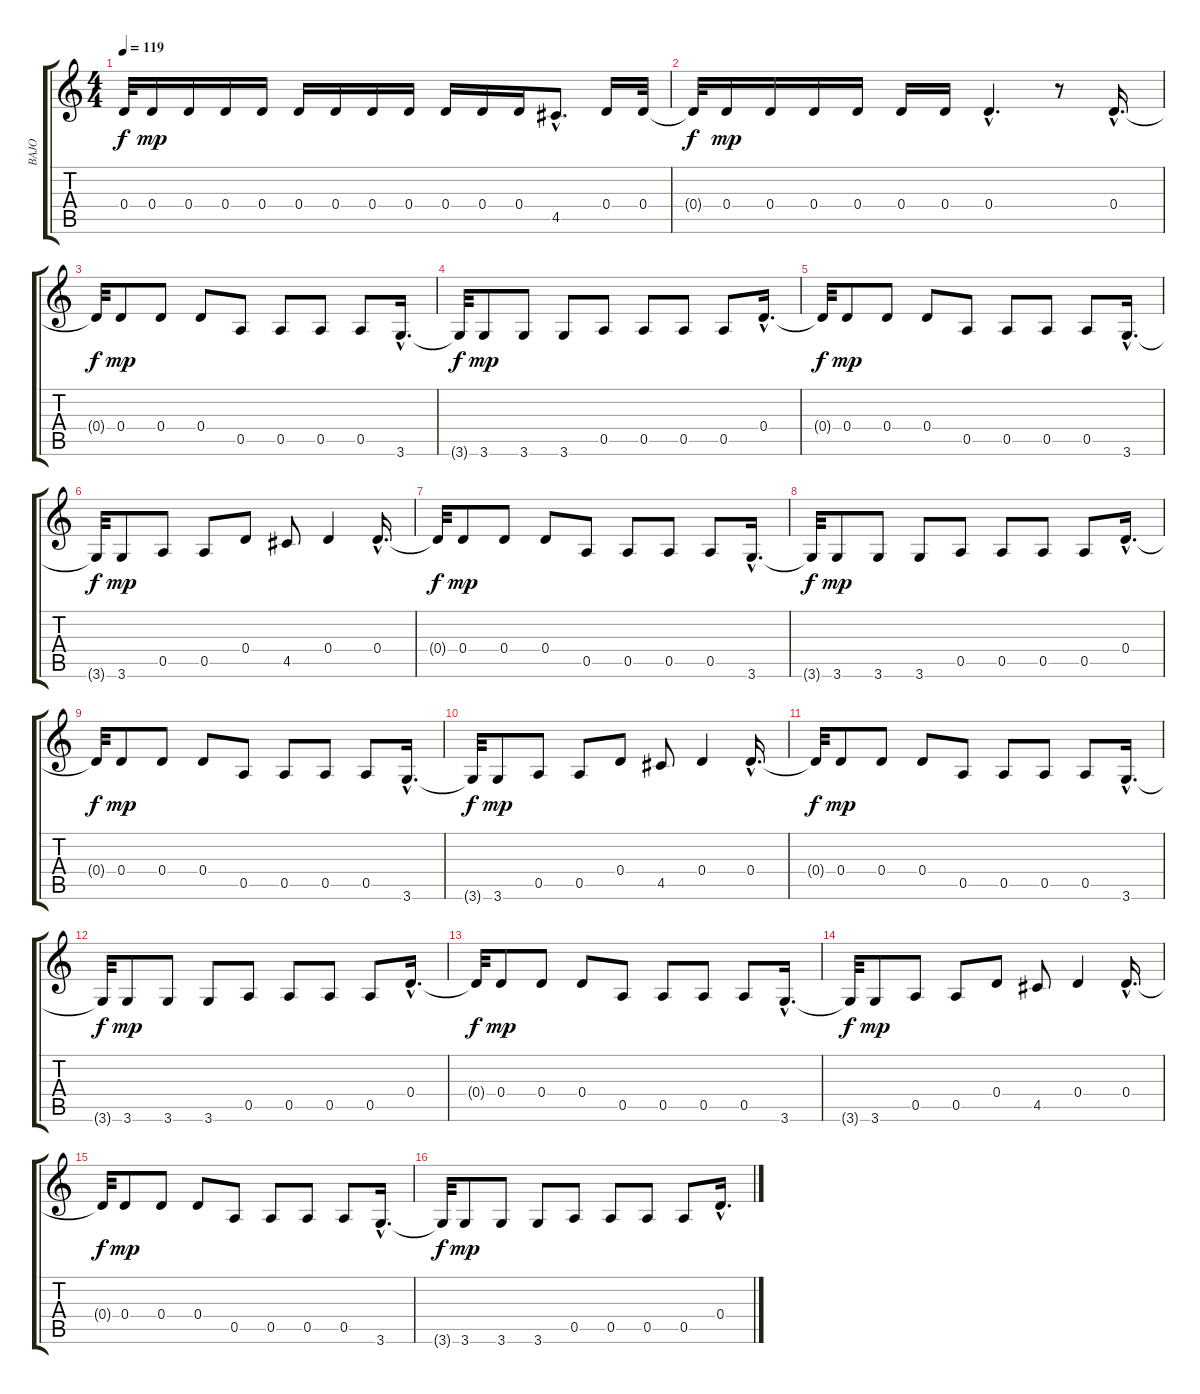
\track ("BAJO" "BAJO") {instrument electricbassfinger}
\staff {score tabs}
\tuning (E4 B3 G3 D3 A2 E2) {hide}
\ts (4 4)
\tempo 119
\clef g2
\ks c
0.4{t}.32{dy f} 0.4.16{dy mp} 0.4.16 0.4.16 0.4.16 0.4.16 0.4.16 0.4.16 0.4.16 0.4.16 0.4.16 0.4.16 4.5{hac}.8{d} 0.4.16 0.4.32 |
0.4{t}.32{dy f} 0.4.16{dy mp} 0.4.16 0.4.16 0.4.16 0.4.16 0.4.16 0.4{hac}.4{d} r.8 0.4{hac}.16{d} |
0.4{t}.32{dy f} 0.4.8{dy mp} 0.4.8 0.4.8 0.5.8 0.5.8 0.5.8 0.5.8 3.6{hac}.16{d} |
3.6{t}.32{dy f} 3.6.8{dy mp} 3.6.8 3.6.8 0.5.8 0.5.8 0.5.8 0.5.8 0.4{hac}.16{d} |
0.4{t}.32{dy f} 0.4.8{dy mp} 0.4.8 0.4.8 0.5.8 0.5.8 0.5.8 0.5.8 3.6{hac}.16{d} |
3.6{t}.32{dy f} 3.6.8{dy mp} 0.5.8 0.5.8 0.4.8 4.5.8 0.4.4 0.4{hac}.16{d} |
0.4{t}.32{dy f} 0.4.8{dy mp} 0.4.8 0.4.8 0.5.8 0.5.8 0.5.8 0.5.8 3.6{hac}.16{d} |
3.6{t}.32{dy f} 3.6.8{dy mp} 3.6.8 3.6.8 0.5.8 0.5.8 0.5.8 0.5.8 0.4{hac}.16{d} |
0.4{t}.32{dy f} 0.4.8{dy mp} 0.4.8 0.4.8 0.5.8 0.5.8 0.5.8 0.5.8 3.6{hac}.16{d} |
3.6{t}.32{dy f} 3.6.8{dy mp} 0.5.8 0.5.8 0.4.8 4.5.8 0.4.4 0.4{hac}.16{d} |
0.4{t}.32{dy f} 0.4.8{dy mp} 0.4.8 0.4.8 0.5.8 0.5.8 0.5.8 0.5.8 3.6{hac}.16{d} |
3.6{t}.32{dy f} 3.6.8{dy mp} 3.6.8 3.6.8 0.5.8 0.5.8 0.5.8 0.5.8 0.4{hac}.16{d} |
0.4{t}.32{dy f} 0.4.8{dy mp} 0.4.8 0.4.8 0.5.8 0.5.8 0.5.8 0.5.8 3.6{hac}.16{d} |
3.6{t}.32{dy f} 3.6.8{dy mp} 0.5.8 0.5.8 0.4.8 4.5.8 0.4.4 0.4{hac}.16{d} |
0.4{t}.32{dy f} 0.4.8{dy mp} 0.4.8 0.4.8 0.5.8 0.5.8 0.5.8 0.5.8 3.6{hac}.16{d} |
3.6{t}.32{dy f} 3.6.8{dy mp} 3.6.8 3.6.8 0.5.8 0.5.8 0.5.8 0.5.8 0.4{hac}.16{d}
